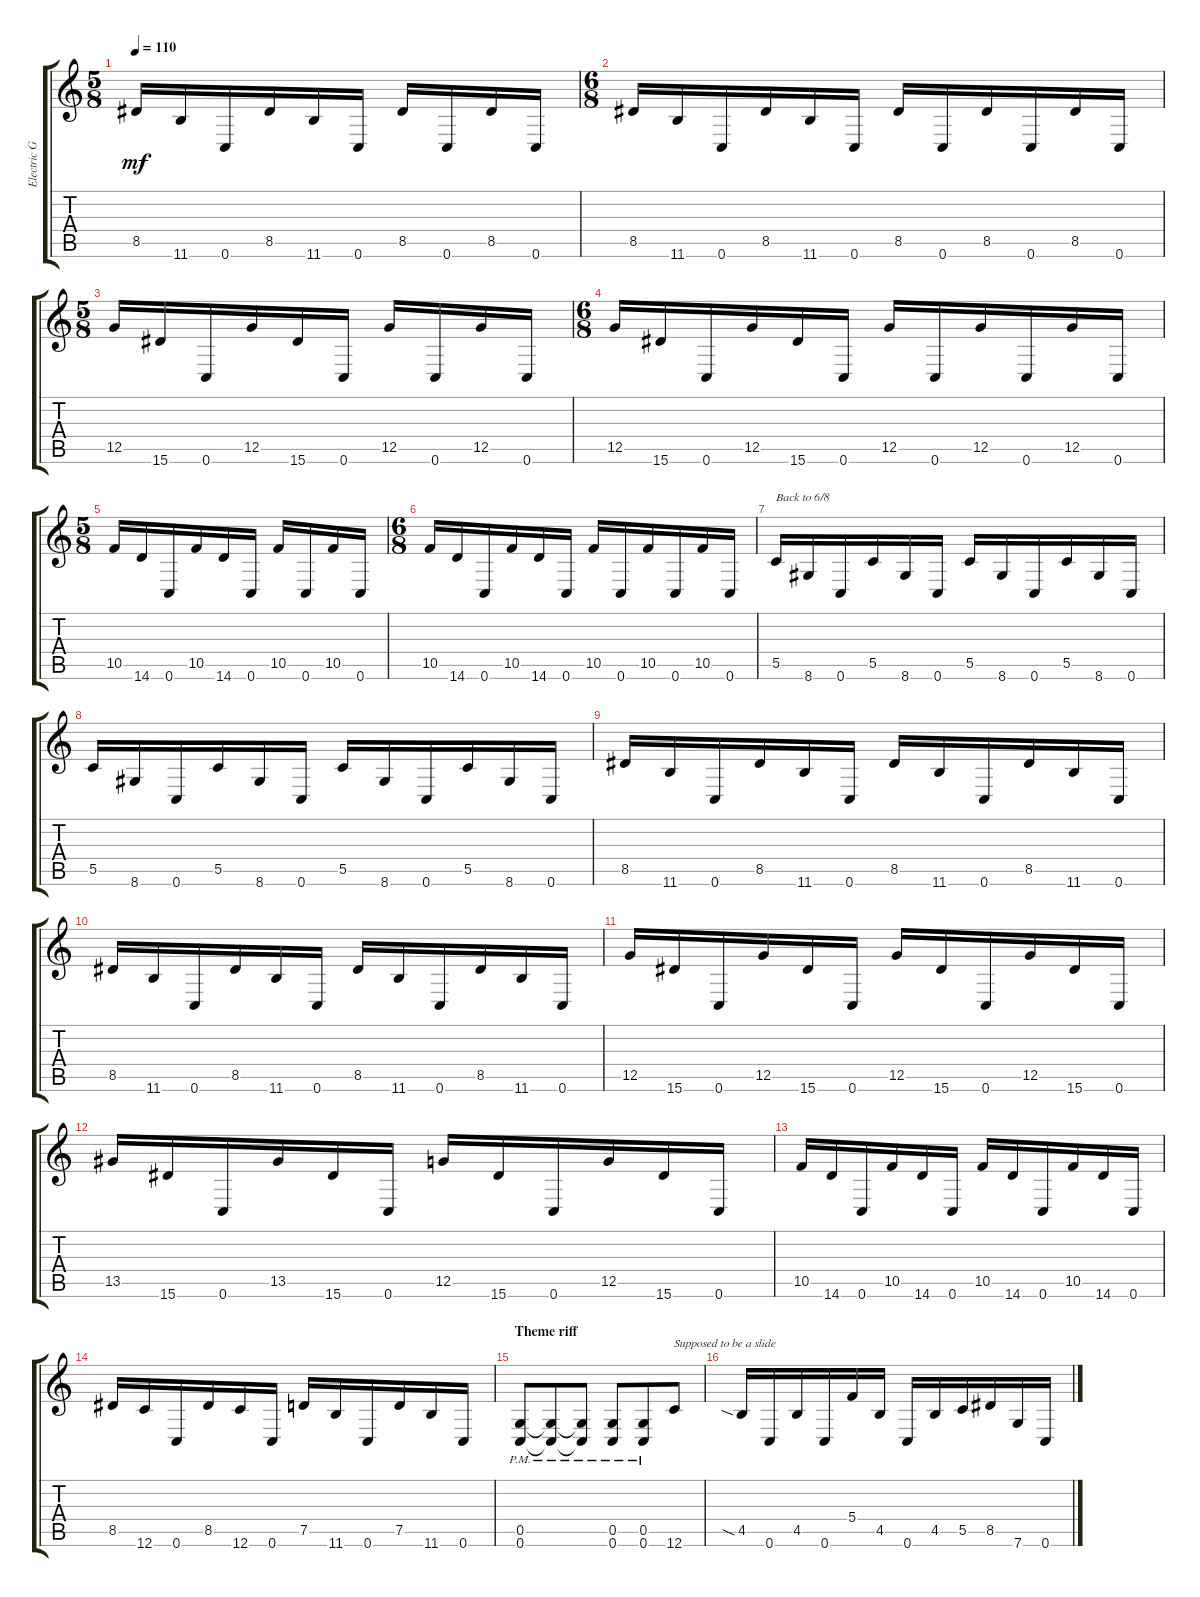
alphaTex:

\track ("Electric Guitar" "Electric G") {instrument overdrivenguitar}
\staff {score tabs}
\tuning (D4 A3 F3 C3 G2 C2) {hide}
\ts (5 8)
\tempo 110
\clef g2
\ks c
8.5.16{dy mf} 11.6.16 0.6.16 8.5.16 11.6.16 0.6.16 8.5.16 0.6.16 8.5.16 0.6.16 |
\ts (6 8)
8.5.16 11.6.16 0.6.16 8.5.16 11.6.16 0.6.16 8.5.16 0.6.16 8.5.16 0.6.16 8.5.16 0.6.16 |
\ts (5 8)
12.5.16 15.6.16 0.6.16 12.5.16 15.6.16 0.6.16 12.5.16 0.6.16 12.5.16 0.6.16 |
\ts (6 8)
12.5.16 15.6.16 0.6.16 12.5.16 15.6.16 0.6.16 12.5.16 0.6.16 12.5.16 0.6.16 12.5.16 0.6.16 |
\ts (5 8)
10.5.16 14.6.16 0.6.16 10.5.16 14.6.16 0.6.16 10.5.16 0.6.16 10.5.16 0.6.16 |
\ts (6 8)
10.5.16 14.6.16 0.6.16 10.5.16 14.6.16 0.6.16 10.5.16 0.6.16 10.5.16 0.6.16 10.5.16 0.6.16 |
5.5.16{txt "Back to 6/8"} 8.6.16 0.6.16 5.5.16 8.6.16 0.6.16 5.5.16 8.6.16 0.6.16 5.5.16 8.6.16 0.6.16 |
5.5.16 8.6.16 0.6.16 5.5.16 8.6.16 0.6.16 5.5.16 8.6.16 0.6.16 5.5.16 8.6.16 0.6.16 |
8.5.16 11.6.16 0.6.16 8.5.16 11.6.16 0.6.16 8.5.16 11.6.16 0.6.16 8.5.16 11.6.16 0.6.16 |
8.5.16 11.6.16 0.6.16 8.5.16 11.6.16 0.6.16 8.5.16 11.6.16 0.6.16 8.5.16 11.6.16 0.6.16 |
12.5.16 15.6.16 0.6.16 12.5.16 15.6.16 0.6.16 12.5.16 15.6.16 0.6.16 12.5.16 15.6.16 0.6.16 |
13.5.16 15.6.16 0.6.16 13.5.16 15.6.16 0.6.16 12.5.16 15.6.16 0.6.16 12.5.16 15.6.16 0.6.16 |
10.5.16 14.6.16 0.6.16 10.5.16 14.6.16 0.6.16 10.5.16 14.6.16 0.6.16 10.5.16 14.6.16 0.6.16 |
8.5.16 12.6.16 0.6.16 8.5.16 12.6.16 0.6.16 7.5.16 11.6.16 0.6.16 7.5.16 11.6.16 0.6.16 |
\section ("" "Theme riff")
(0.5{pm} 0.6{pm}).8 (0.5{pm t} 0.6{pm t}).8 (0.5{pm t} 0.6{pm t}).8 (0.5{pm} 0.6{pm}).8 (0.5{pm} 0.6{pm}).8 12.6.8{txt "Supposed to be a slide"} |
4.5{sia}.16 0.6.16 4.5.16 0.6.16 5.4.16 4.5.16 0.6.16 4.5.16 5.5.16 8.5.16 7.6.16 0.6.16
